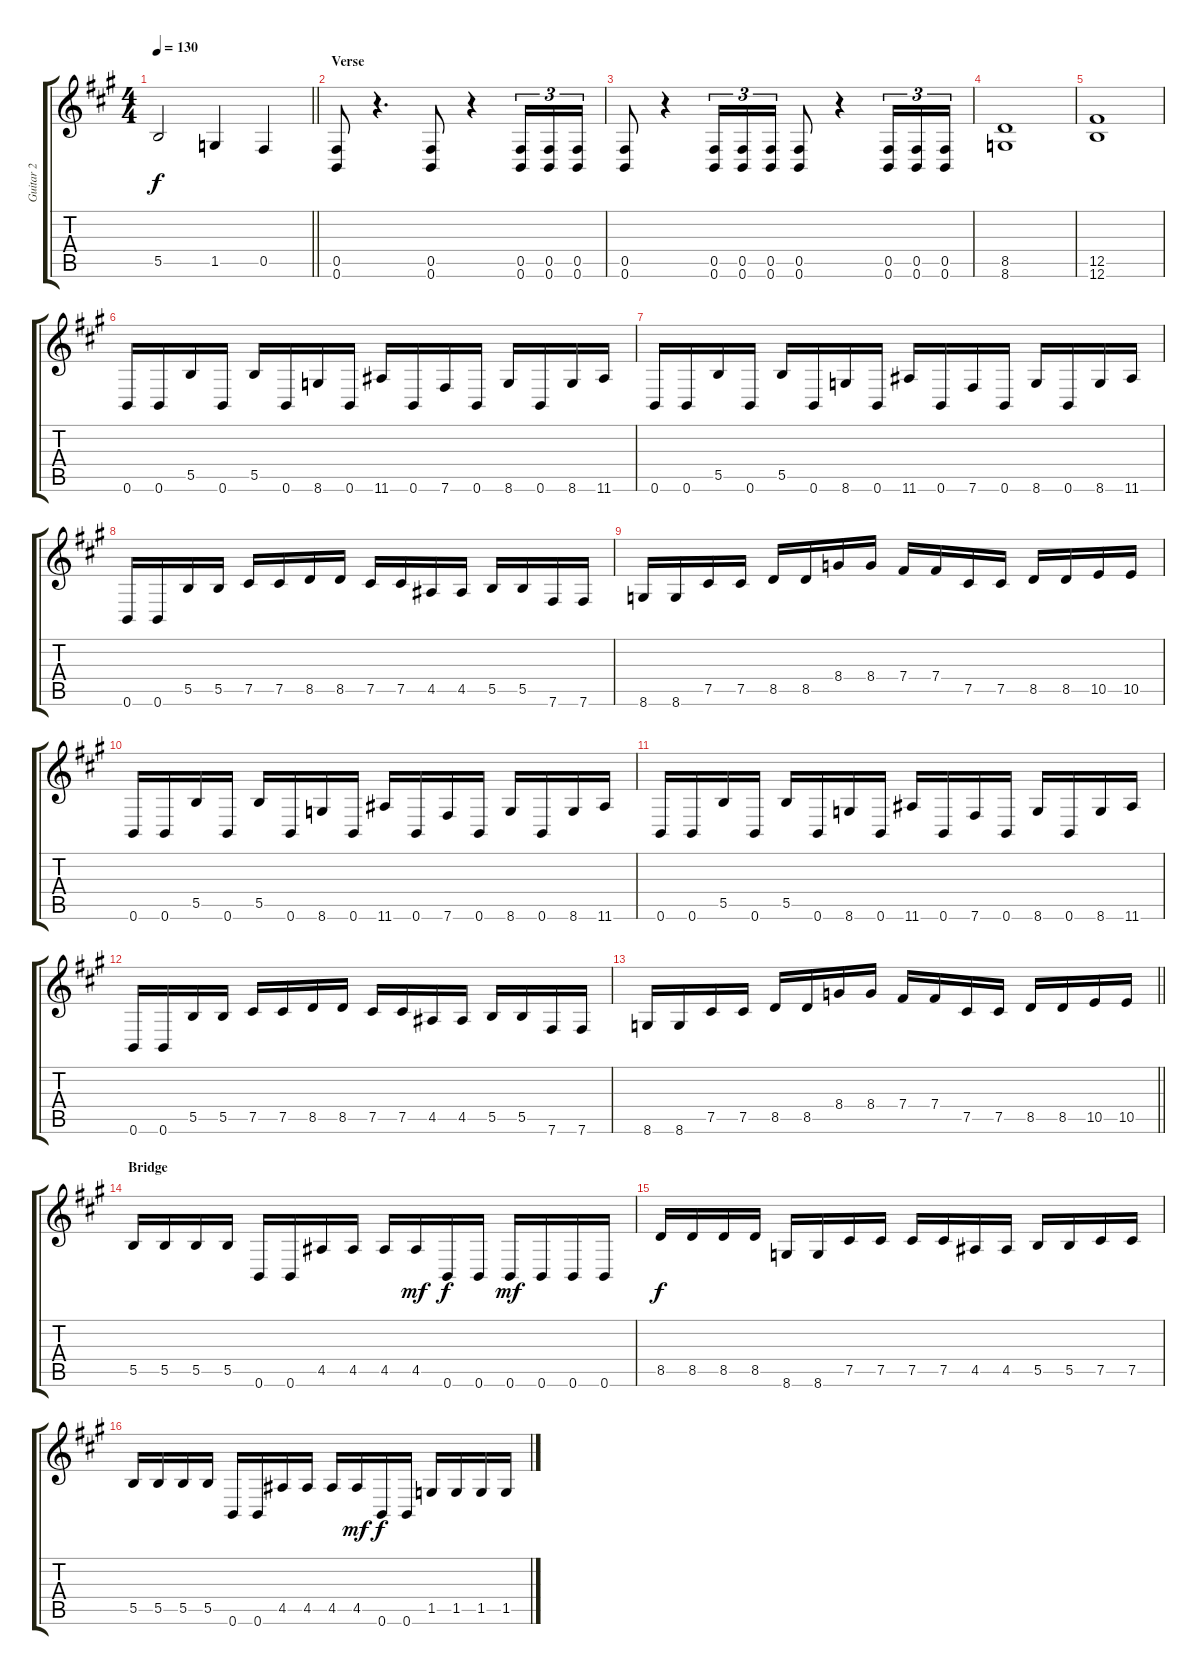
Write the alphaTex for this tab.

\track ("Guitar 2" "Guitar 2") {instrument distortionguitar}
\staff {score tabs}
\tuning (Db4 Ab3 E3 B2 Gb2 B1) {hide}
\ts (4 4)
\tempo 130
\clef g2
\barLineRight lightlight
\ks a
5.5.2{dy f} 1.5.4 0.5.4 |
\section ("" "Verse")
(0.5 0.6).8 r.4{d} (0.5 0.6).8 r.4 (0.5 0.6).16{tu (3 2)} (0.5 0.6).16{tu (3 2)} (0.5 0.6).16{tu (3 2)} |
(0.5 0.6).8 r.4 (0.5 0.6).16{tu (3 2)} (0.5 0.6).16{tu (3 2)} (0.5 0.6).16{tu (3 2)} (0.5 0.6).8 r.4 (0.5 0.6).16{tu (3 2)} (0.5 0.6).16{tu (3 2)} (0.5 0.6).16{tu (3 2)} |
(8.5 8.6).1 |
(12.5 12.6).1 |
0.6.16 0.6.16 5.5.16 0.6.16 5.5.16 0.6.16 8.6.16 0.6.16 11.6.16 0.6.16 7.6.16 0.6.16 8.6.16 0.6.16 8.6.16 11.6.16 |
0.6.16 0.6.16 5.5.16 0.6.16 5.5.16 0.6.16 8.6.16 0.6.16 11.6.16 0.6.16 7.6.16 0.6.16 8.6.16 0.6.16 8.6.16 11.6.16 |
0.6.16 0.6.16 5.5.16 5.5.16 7.5.16 7.5.16 8.5.16 8.5.16 7.5.16 7.5.16 4.5.16 4.5.16 5.5.16 5.5.16 7.6.16 7.6.16 |
8.6.16 8.6.16 7.5.16 7.5.16 8.5.16 8.5.16 8.4.16 8.4.16 7.4.16 7.4.16 7.5.16 7.5.16 8.5.16 8.5.16 10.5.16 10.5.16 |
0.6.16 0.6.16 5.5.16 0.6.16 5.5.16 0.6.16 8.6.16 0.6.16 11.6.16 0.6.16 7.6.16 0.6.16 8.6.16 0.6.16 8.6.16 11.6.16 |
0.6.16 0.6.16 5.5.16 0.6.16 5.5.16 0.6.16 8.6.16 0.6.16 11.6.16 0.6.16 7.6.16 0.6.16 8.6.16 0.6.16 8.6.16 11.6.16 |
0.6.16 0.6.16 5.5.16 5.5.16 7.5.16 7.5.16 8.5.16 8.5.16 7.5.16 7.5.16 4.5.16 4.5.16 5.5.16 5.5.16 7.6.16 7.6.16 |
\barLineRight lightlight
8.6.16 8.6.16 7.5.16 7.5.16 8.5.16 8.5.16 8.4.16 8.4.16 7.4.16 7.4.16 7.5.16 7.5.16 8.5.16 8.5.16 10.5.16 10.5.16 |
\section ("" "Bridge")
5.5.16 5.5.16 5.5.16 5.5.16 0.6.16 0.6.16 4.5.16 4.5.16 4.5.16 4.5.16{dy mf} 0.6.16{dy f} 0.6.16 0.6.16{dy mf} 0.6.16 0.6.16 0.6.16 |
8.5.16{dy f} 8.5.16 8.5.16 8.5.16 8.6.16 8.6.16 7.5.16 7.5.16 7.5.16 7.5.16 4.5.16 4.5.16 5.5.16 5.5.16 7.5.16 7.5.16 |
5.5.16 5.5.16 5.5.16 5.5.16 0.6.16 0.6.16 4.5.16 4.5.16 4.5.16 4.5.16{dy mf} 0.6.16{dy f} 0.6.16 1.5.16 1.5.16 1.5.16 1.5.16
